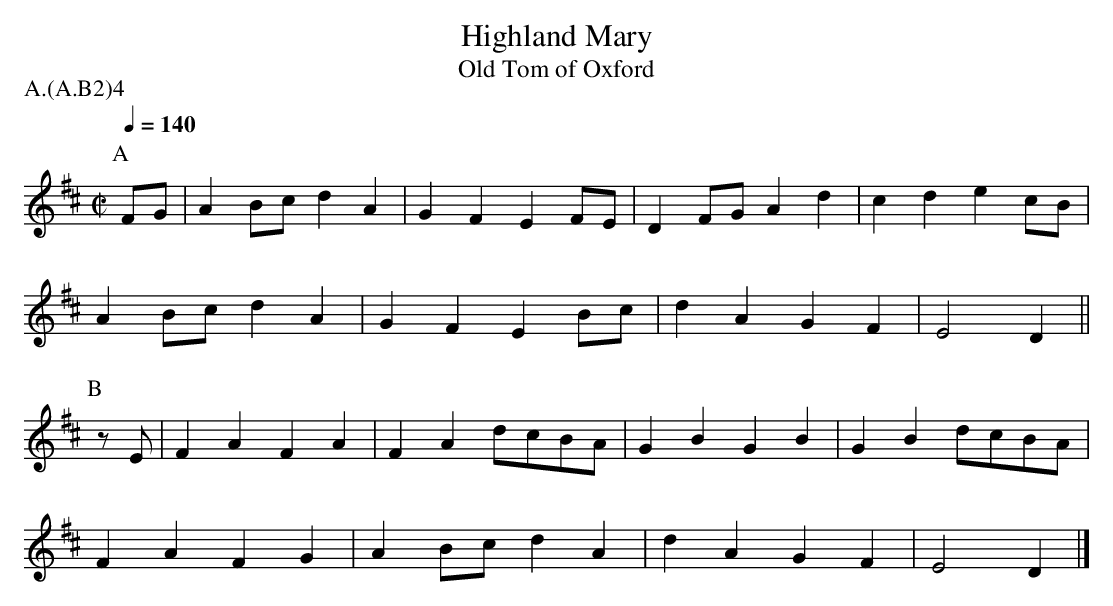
X:1
T:Highland Mary
T:Old Tom of Oxford
P:A.(A.B2)4
Q:1/4=140
M:C|
L:1/4
K:Dmaj
P:A
F/2G/2 | A B/2c/2 d A | G F E F/2E/2 | D F/2G/2 A d | c d e c/2B/2 |
A B/2c/2 d A | G F E B/2c/2 | d A G F | E2 D ||
P:B
z/2E/2 | F A F A | F A d/2c/2B/2A/2 | G B G B | G B d/2c/2B/2A/2 |
F A F G | A B/2c/2 d A | d A G F | E2 D |]
